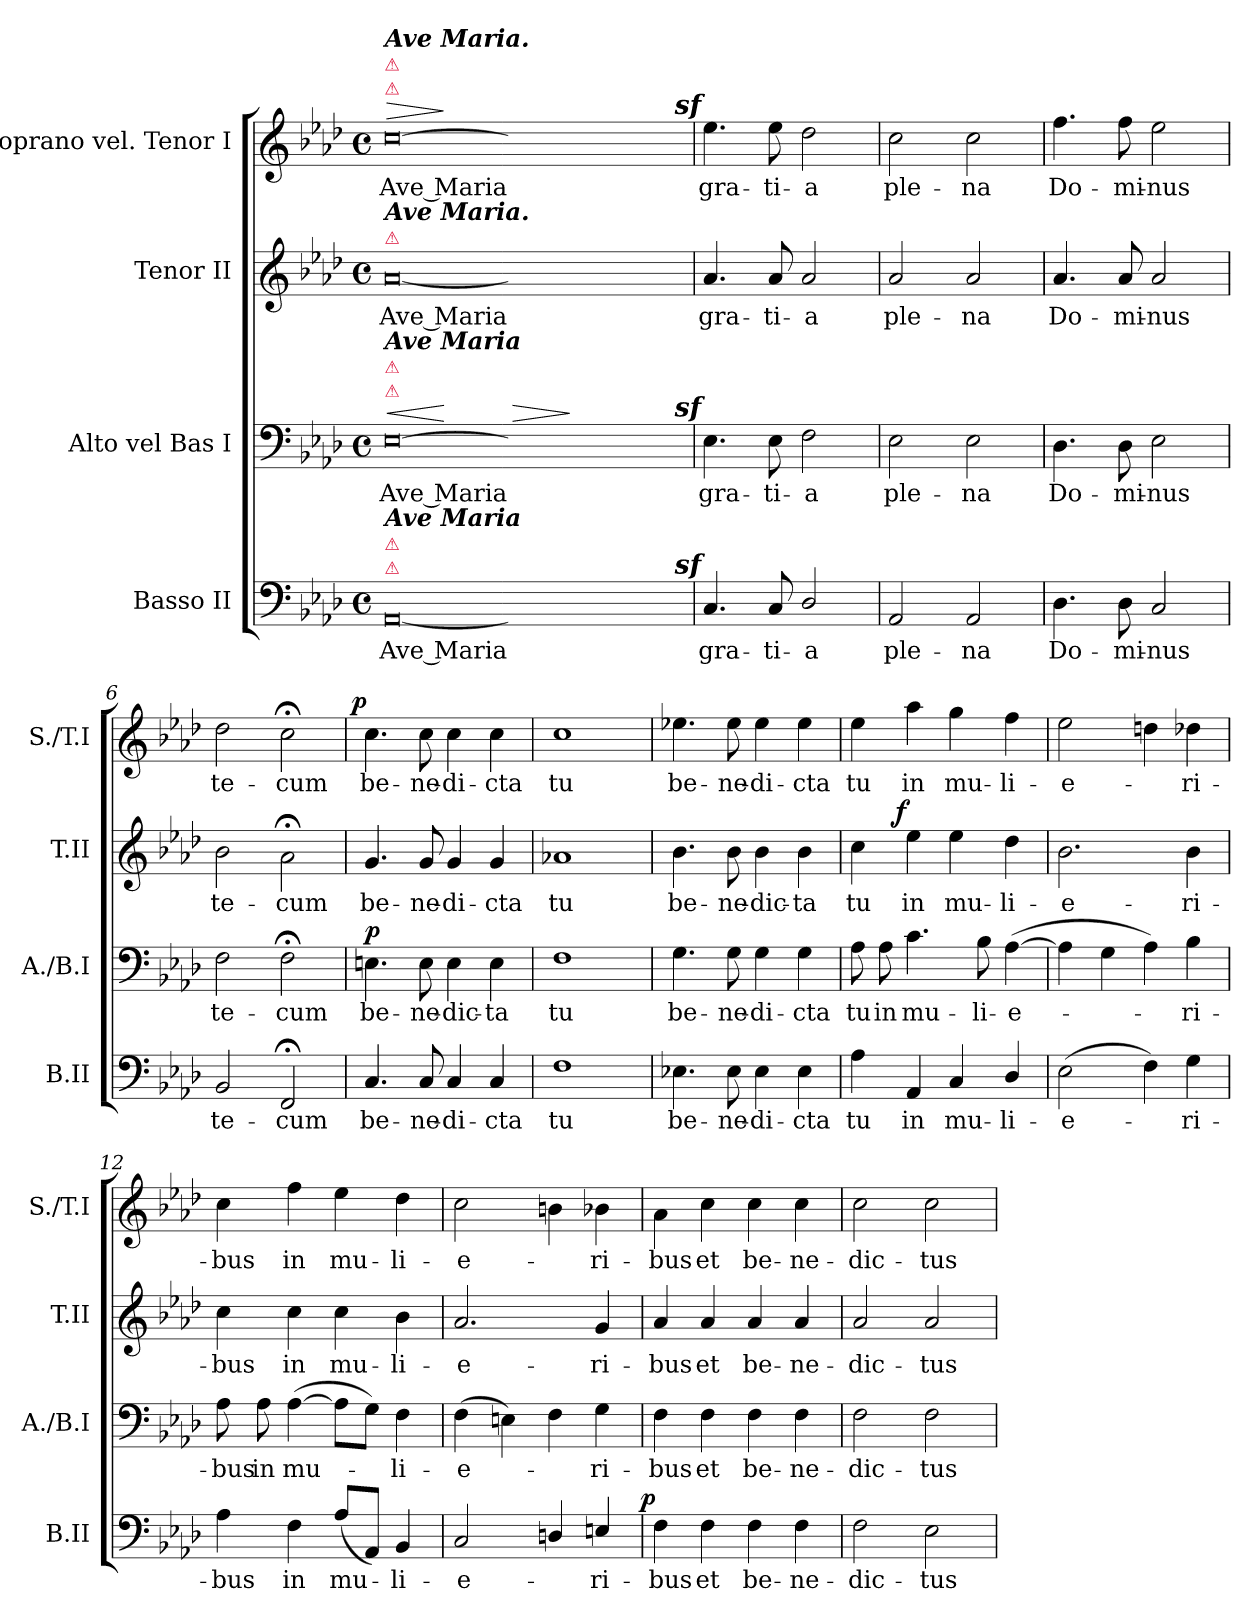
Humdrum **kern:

**kern	**text	**dynam	**kern	**text	**dynam	**kern	**text	**dynam	**kern	**text	**dynam
*part4	*part4	*part4	*part3	*part3	*part3	*part2	*part2	*part2	*part1	*part1	*part1
*staff4	*staff4	*staff4	*staff3	*staff3	*staff3	*staff2	*staff2	*staff2	*staff1	*staff1	*staff1
*I"Basso II	*	*	*I"Alto vel Bas I	*	*	*I"Tenor II	*	*	*I"Soprano vel. Tenor I	*	*
*I'B.II	*	*	*I'A./B.I	*	*	*I'T.II	*	*	*I'S./T.I	*	*
*clefF4	*	*	*clefF4	*	*	*clefG2	*	*	*clefG2	*	*
*k[b-e-a-d-]	*	*	*k[b-e-a-d-]	*	*	*k[b-e-a-d-]	*	*	*k[b-e-a-d-]	*	*
*A-:	*	*	*A-:	*	*	*A-:	*	*	*A-:	*	*
*M4/4	*	*	*M4/4	*	*	*M4/4	*	*	*M4/4	*	*
*met(c)	*	*	*met(c)	*	*	*met(c)	*	*	*met(c)	*	*
=1	=1	=1	=1	=1	=1	=1	=1	=1	=1	=1	=1
!	!	!	!	!	!	!	!	!	!LO:TX:a:color=crimson:t=⚠	!	!
!	!	!	!	!	!	!	!	!	!LO:TX:a:color=crimson:t=⚠	!	!
!	!	!	!	!	!	!	!	!	!LO:TX:a:Bi:t=Ave Maria.	!	!
!	!	!	!	!	!	!LO:TX:a:color=crimson:t=⚠	!	!	!	!	!
!	!	!	!	!	!	!LO:TX:a:Bi:t=Ave Maria.	!	!	!	!	!
!	!	!	!LO:TX:a:color=crimson:t=⚠	!	!	!	!	!	!	!	!
!	!	!	!LO:TX:a:Bi:color=crimson:t=⚠	!	!	!	!	!	!	!	!
!	!	!	!LO:TX:a:Bi:t=Ave Maria	!	!	!	!	!	!	!	!
!LO:TX:a:color=crimson:t=⚠	!	!	!	!	!	!	!	!	!	!	!
!LO:TX:a:Bi:color=crimson:t=⚠	!	!	!	!	!	!	!	!	!	!	!
!LO:TX:a:Bi:t=Ave Maria	!	!	!	!	!	!	!	!	!	!	!
!LO:N:vis=0	!	!	!LO:N:vis=0	!	!LO:HP:a	!LO:N:vis=0	!	!	!LO:N:vis=0	!	!LO:HP:a
[1AA-	Ave Maria	.	[1E-	Ave Maria	<	[1a-	Ave Maria	.	[1cc	Ave Maria	>
.	.	.	.	.	[	.	.	.	.	.	]
=2-	=2-	=2-	=2-	=2-	=2-	=2-	=2-	=2-	=2-	=2-	=2-
!	!	!	!	!	!LO:HP:a	!	!	!	!	!	!
1AA-yy]	.	.	1E-yy]	.	>	1a-yy]	.	.	1ccyy]	.	.
.	.	.	.	.	]	.	.	.	.	.	.
=3	=3	=3	=3	=3	=3	=3	=3	=3	=3	=3	=3
!LO:DY:rj	!	!	!LO:DY:rj	!	!	!	!	!	!LO:DY:rj	!	!
4.Cz>/	gra-	.	4.E-z>\	gra-	.	4.a-/	gra-	.	4.ee-z>\	gra-	.
8C/	-ti-	.	8E-\	-ti-	.	8a-/	-ti-	.	8ee-\	-ti-	.
2D-/	-a	.	2F\	-a	.	2a-/	-a	.	2dd-\	-a	.
=4	=4	=4	=4	=4	=4	=4	=4	=4	=4	=4	=4
2AA-/	ple-	.	2E-\	ple-	.	2a-/	ple-	.	2cc\	ple-	.
2AA-/	-na	.	2E-\	-na	.	2a-/	-na	.	2cc\	-na	.
=5	=5	=5	=5	=5	=5	=5	=5	=5	=5	=5	=5
4.D-\	Do-	.	4.D-\	Do-	.	4.a-/	Do-	.	4.ff\	Do-	.
8D-\	-mi-	.	8D-\	-mi-	.	8a-/	-mi-	.	8ff\	-mi-	.
2C/	-nus	.	2E-\	-nus	.	2a-/	-nus	.	2ee-\	-nus	.
=6	=6	=6	=6	=6	=6	=6	=6	=6	=6	=6	=6
2BB-/	te-	.	2F\	te-	.	2b-\	te-	.	2dd-\	te-	.
2FF;</	-cum	.	2F;<\	-cum	.	2a-;<\	-cum	.	2cc;<\	-cum	.
=7	=7	=7	=7	=7	=7	=7	=7	=7	=7	=7	=7
!	!	!	!	!	!LO:DY:a	!	!	!	!	!	!LO:DY:a:rj
4.C/	be-	.	4.En\	be-	p	4.g/	be-	.	4.cc\	be-	p
8C/	-ne-	.	8E\	-ne-	.	8g/	-ne-	.	8cc\	-ne-	.
4C/	-di-	.	4E\	-dic-	.	4g/	-di-	.	4cc\	-di-	.
4C/	-cta	.	4E\	-ta	.	4g/	-cta	.	4cc\	-cta	.
=8	=8	=8	=8	=8	=8	=8	=8	=8	=8	=8	=8
1F	tu	.	1F	tu	.	1a-X	tu	.	1cc	tu	.
=9	=9	=9	=9	=9	=9	=9	=9	=9	=9	=9	=9
4.E-X\	be-	.	4.G\	be-	.	4.b-\	be-	.	4.ee-X\	be-	.
8E-\	-ne-	.	8G\	-ne-	.	8b-\	-ne-	.	8ee-\	-ne-	.
4E-\	-di-	.	4G\	-di-	.	4b-\	-dic-	.	4ee-\	-di-	.
4E-\	-cta	.	4G\	-cta	.	4b-\	-ta	.	4ee-\	-cta	.
=10	=10	=10	=10	=10	=10	=10	=10	=10	=10	=10	=10
4A-\	tu	.	8A-\	tu	.	4cc\	tu	.	4ee-\	tu	.
.	.	.	8A-\	in	.	.	.	.	.	.	.
!	!	!	!	!	!	!	!	!LO:DY:a:rj	!	!	!
4AA-/	in	.	4.c\	mu-	.	4ee-\	in	f	4aa-\	in	.
4C/	mu-	.	.	.	.	4ee-\	mu-	.	4gg\	mu-	.
.	.	.	8B-\	-li-	.	.	.	.	.	.	.
4D-/	-li-	.	(>[4A-\	-e-	.	4dd-\	-li-	.	4ff\	-li-	.
=11	=11	=11	=11	=11	=11	=11	=11	=11	=11	=11	=11
(>2E-\	-e-	.	4A-\]	.	.	2.b-\	-e-	.	2ee-\	-e-	.
.	.	.	4G\	.	.	.	.	.	.	.	.
4F\)	.	.	4A-\)	.	.	.	.	.	4ddn\	.	.
4G\	-ri-	.	4B-\	-ri-	.	4b-\	-ri-	.	4dd-X\	-ri-	.
=12	=12	=12	=12	=12	=12	=12	=12	=12	=12	=12	=12
4A-\	-bus	.	8A-\	-bus	.	4cc\	-bus	.	4cc\	-bus	.
.	.	.	8A-\	in	.	.	.	.	.	.	.
4F\	in	.	(>[4A-\	mu-	.	4cc\	in	.	4ff\	in	.
(<8A-/L	mu-	.	8A-\L]	.	.	4cc\	mu-	.	4ee-\	mu-	.
8AA-/J)	.	.	8G\J)	.	.	.	.	.	.	.	.
4BB-/	-li-	.	4F\	-li-	.	4b-\	-li-	.	4dd-\	-li-	.
=13	=13	=13	=13	=13	=13	=13	=13	=13	=13	=13	=13
2C/	-e-	.	(>4F\	-e-	.	2.a-/	-e-	.	2cc\	-e-	.
.	.	.	4En\)	.	.	.	.	.	.	.	.
4Dn/	.	.	4F\	.	.	.	.	.	4bn\	.	.
4En/	-ri-	.	4G\	-ri-	.	4g/	-ri-	.	4b-X\	-ri-	.
=14	=14	=14	=14	=14	=14	=14	=14	=14	=14	=14	=14
!	!	!LO:DY:a:rj	!	!	!	!	!	!	!	!	!
4F\	-bus	p	4F\	-bus	.	4a-/	-bus	.	4a-\	-bus	.
4F\	et	.	4F\	et	.	4a-/	et	.	4cc\	et	.
4F\	be-	.	4F\	be-	.	4a-/	be-	.	4cc\	be-	.
4F\	-ne-	.	4F\	-ne-	.	4a-/	-ne-	.	4cc\	-ne-	.
=15	=15	=15	=15	=15	=15	=15	=15	=15	=15	=15	=15
2F\	-dic-	.	2F\	-dic-	.	2a-/	-dic-	.	2cc\	-dic-	.
2E-\	-tus	.	2F\	-tus	.	2a-/	-tus	.	2cc\	-tus	.
=	=	=	=	=	=	=	=	=	=	=	=
*-	*-	*-	*-	*-	*-	*-	*-	*-	*-	*-	*-
